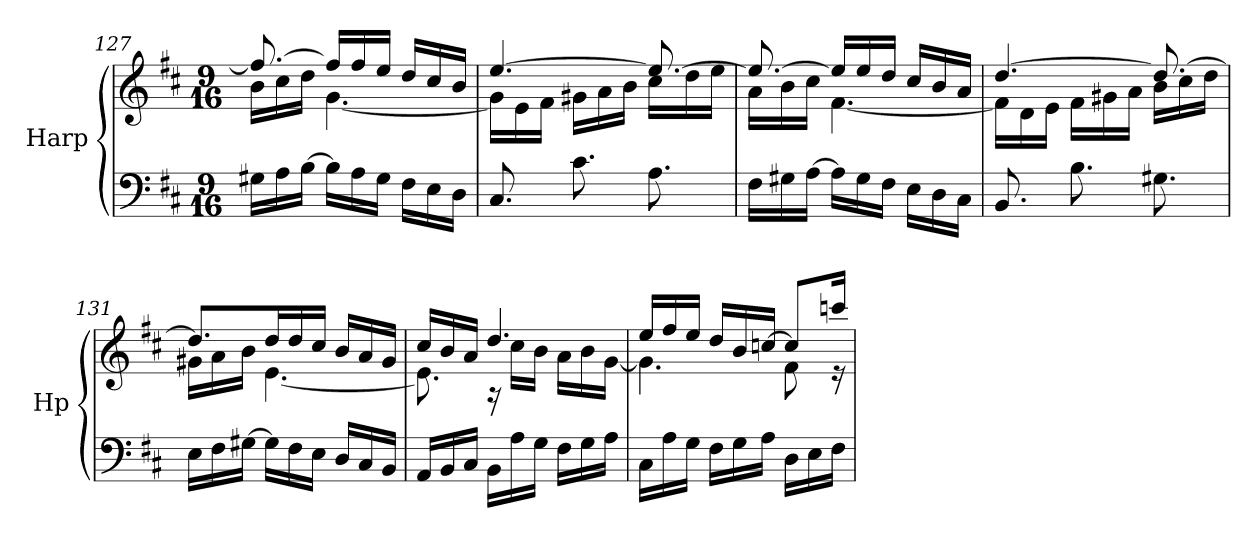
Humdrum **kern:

**kern	**kern
*part1	*part1
*staff2	*staff1
*I"Harp	*
*I'Hp	*
*clefF4	*clefG2
*k[f#c#]	*k[f#c#]
*M9/16	*M9/16
=127	=127
*	*^
16G#X\LL	8.ff#/_	16b\LL
16A\	.	16cc#\
[16B\JJ	.	16dd\JJ
16B\LL]	16ff#/LL]	[4.g\
16A\	16ff#/	.
16G#\JJ	16ee/JJ	.
16F#\LL	16dd/LL	.
16E\	16cc#/	.
16D\JJ	16b/JJ	.
=128	=128	=128
8.C#/	[4.ee/	16g\LL]
.	.	16e\
.	.	16f#\JJ
8.c#\	.	16g#X\LL
.	.	16a\
.	.	16b\JJ
8.A\	8.ee/_	16cc#\LL
.	.	16dd\
.	.	16ee\JJ
=129	=129	=129
16F#\LL	8.ee/_	16a\LL
16G#X\	.	16b\
[16A\JJ	.	16cc#\JJ
16A\LL]	16ee/LL]	[4.f#\
16G#\	16ee/	.
16F#\JJ	16dd/JJ	.
16E\LL	16cc#/LL	.
16D\	16b/	.
16C#\JJ	16a/JJ	.
!!LO:LB:g=z	!!
=130	=130	=130
8.BB/	[4.dd/	16f#\LL]
.	.	16d\
.	.	16e\JJ
8.B\	.	16f#\LL
.	.	16g#X\
.	.	16a\JJ
8.G#X\	8.dd/_	16b\LL
.	.	16cc#\
.	.	16dd\JJ
=131	=131	=131
16E\LL	8.dd/L]	16g#X\LL
16F#\	.	16a\
[16G#X\JJ	.	16b\JJ
16G#\LL]	16dd/L	[4.e\
16F#\	16dd/	.
16E\JJ	16cc#/JJ	.
16D/LL	16b/LL	.
16C#/	16a/	.
16BB/JJ	16g#/JJ	.
=132	=132	=132
16AA/LL	16cc#/LL	8.e\]
16BB/	16b/	.
16C#/JJ	16a/JJ	.
16BB\LL	4.dd/	16rA
16A\	.	16cc#\LL
16G\JJ	.	16b\JJ
16F#\LL	.	16a\LL
16G\	.	16b\
16A\JJ	.	[16g\JJ
=133	=133	=133
16C#\LL	16ee/LL	4.g\]
16A\	16ff#/	.
16G\JJ	16ee/JJ	.
16F#\LL	16dd/LL	.
16G\	16b/	.
16A\JJ	[16ccn/JJ	.
16D\LL	8cc/L]	8f#\
16E\	.	.
16F#\JJ	16cccn/Jk	16r
*	*v	*v
=	=
*-	*-
